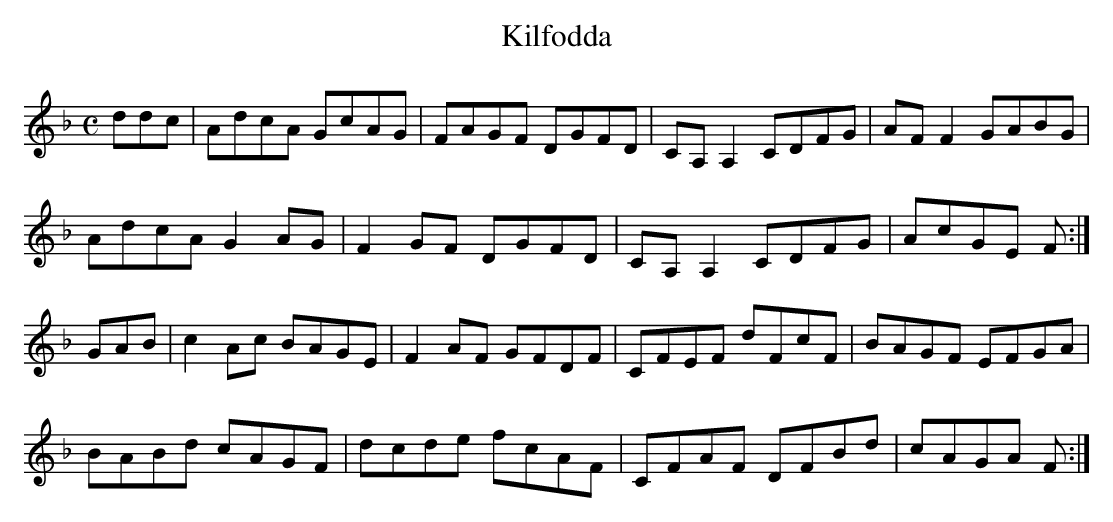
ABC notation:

X:1
T:Kilfodda
M:C
L:1/8
K:F Major
ddc|AdcA GcAG|FAGF DGFD|CA,A,2 CDFG|AFF2 GABG|!
AdcA G2AG|F2GF DGFD|CA,A,2 CDFG|AcGE F:|!
GAB|c2Ac BAGE|F2AF GFDF|CFEF dFcF|BAGF EFGA|!
BABd cAGF|dcde fcAF|CFAF DFBd|cAGA F:|!
